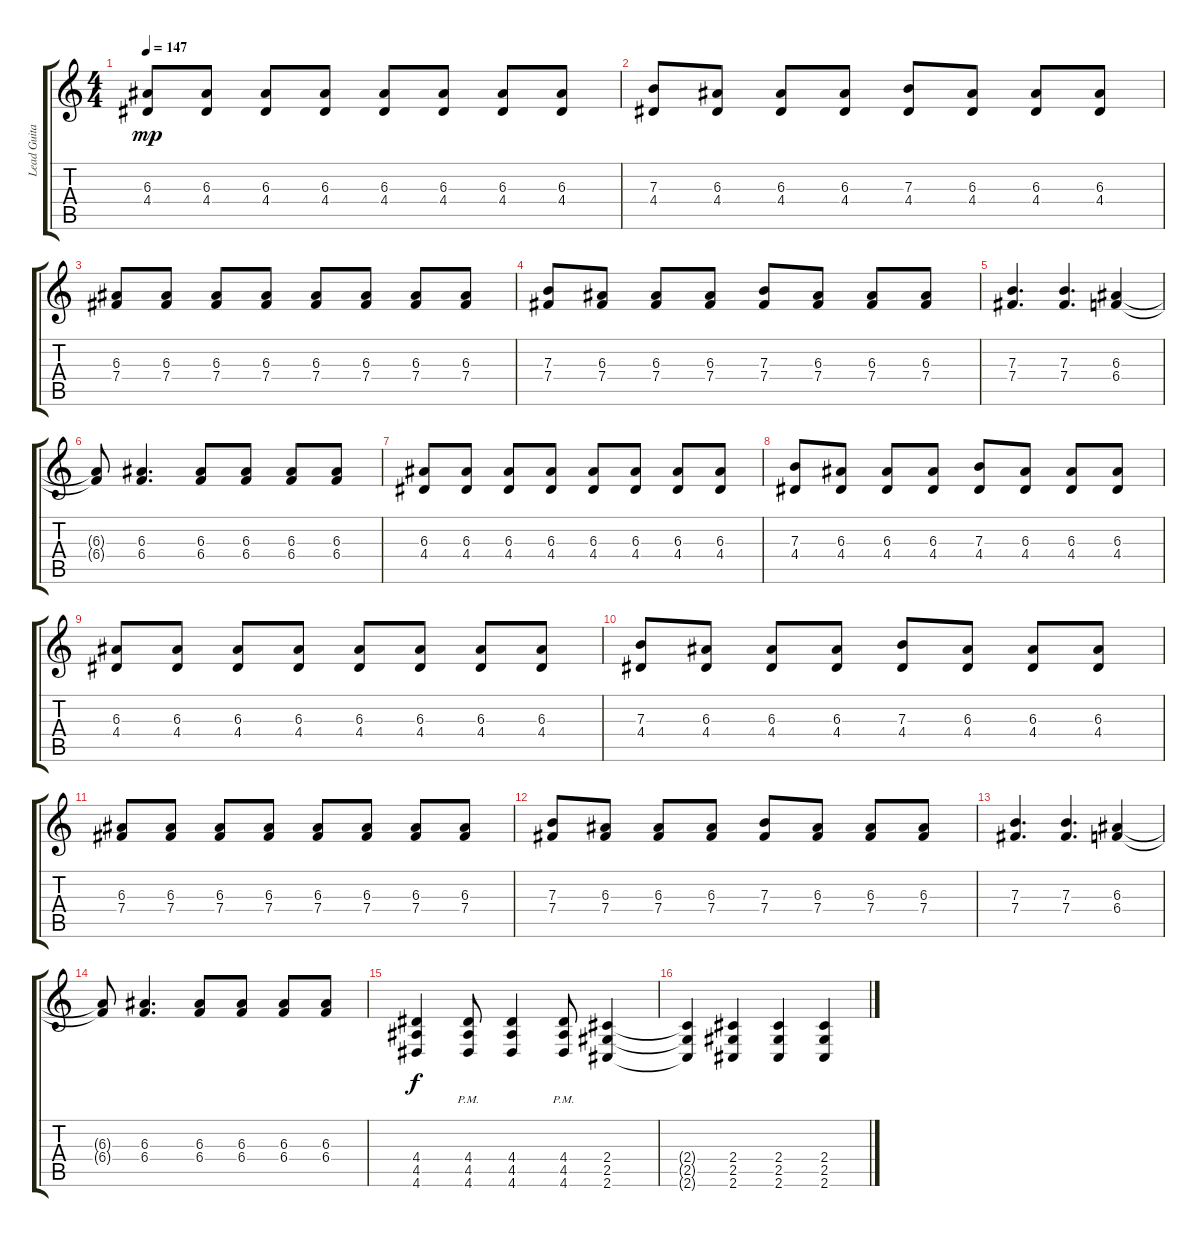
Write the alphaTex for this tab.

\track ("Lead Guitar" "Lead Guita") {instrument distortionguitar}
\staff {score tabs}
\tuning (Db4 Ab3 E3 B2 Gb2 B1) {hide}
\ts (4 4)
\tempo 147
\clef g2
\ks c
(6.3 4.4).8{dy mp} (6.3 4.4).8 (6.3 4.4).8 (6.3 4.4).8 (6.3 4.4).8 (6.3 4.4).8 (6.3 4.4).8 (6.3 4.4).8 |
(7.3 4.4).8 (6.3 4.4).8 (6.3 4.4).8 (6.3 4.4).8 (7.3 4.4).8 (6.3 4.4).8 (6.3 4.4).8 (6.3 4.4).8 |
(6.3 7.4).8 (6.3 7.4).8 (6.3 7.4).8 (6.3 7.4).8 (6.3 7.4).8 (6.3 7.4).8 (6.3 7.4).8 (6.3 7.4).8 |
(7.3 7.4).8 (6.3 7.4).8 (6.3 7.4).8 (6.3 7.4).8 (7.3 7.4).8 (6.3 7.4).8 (6.3 7.4).8 (6.3 7.4).8 |
(7.3 7.4).4{d} (7.3 7.4).4{d} (6.3 6.4).4 |
(6.3{t} 6.4{t}).8 (6.3 6.4).4{d} (6.3 6.4).8 (6.3 6.4).8 (6.3 6.4).8 (6.3 6.4).8 |
(6.3 4.4).8 (6.3 4.4).8 (6.3 4.4).8 (6.3 4.4).8 (6.3 4.4).8 (6.3 4.4).8 (6.3 4.4).8 (6.3 4.4).8 |
(7.3 4.4).8 (6.3 4.4).8 (6.3 4.4).8 (6.3 4.4).8 (7.3 4.4).8 (6.3 4.4).8 (6.3 4.4).8 (6.3 4.4).8 |
(6.3 4.4).8 (6.3 4.4).8 (6.3 4.4).8 (6.3 4.4).8 (6.3 4.4).8 (6.3 4.4).8 (6.3 4.4).8 (6.3 4.4).8 |
(7.3 4.4).8 (6.3 4.4).8 (6.3 4.4).8 (6.3 4.4).8 (7.3 4.4).8 (6.3 4.4).8 (6.3 4.4).8 (6.3 4.4).8 |
(6.3 7.4).8 (6.3 7.4).8 (6.3 7.4).8 (6.3 7.4).8 (6.3 7.4).8 (6.3 7.4).8 (6.3 7.4).8 (6.3 7.4).8 |
(7.3 7.4).8 (6.3 7.4).8 (6.3 7.4).8 (6.3 7.4).8 (7.3 7.4).8 (6.3 7.4).8 (6.3 7.4).8 (6.3 7.4).8 |
(7.3 7.4).4{d} (7.3 7.4).4{d} (6.3 6.4).4 |
(6.3{t} 6.4{t}).8 (6.3 6.4).4{d} (6.3 6.4).8 (6.3 6.4).8 (6.3 6.4).8 (6.3 6.4).8 |
(4.4 4.5 4.6).4{dy f} (4.4{pm} 4.5{pm} 4.6{pm}).8 (4.4 4.5 4.6).4 (4.4{pm} 4.5{pm} 4.6{pm}).8 (2.4 2.5 2.6).4 |
(2.4{t} 2.5{t} 2.6{t}).4 (2.4 2.5 2.6).4 (2.4 2.5 2.6).4 (2.4 2.5 2.6).4
